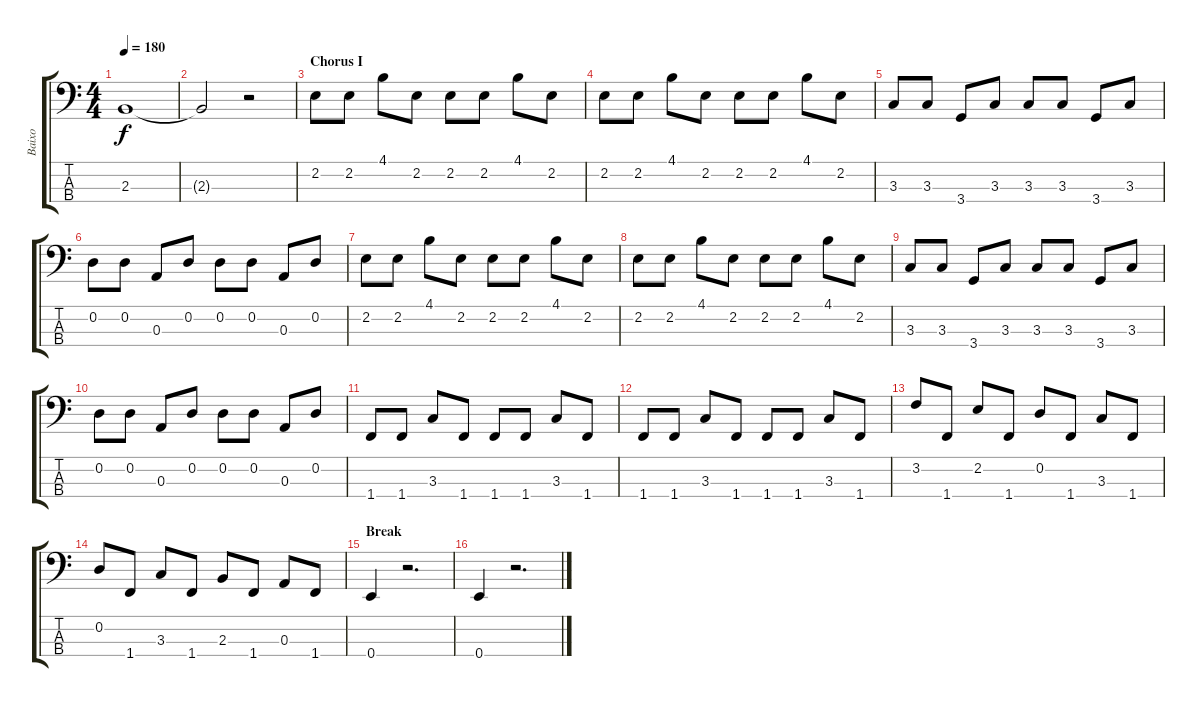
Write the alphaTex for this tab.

\track ("Baixo" "Baixo") {instrument electricbasspick}
\staff {score tabs}
\tuning (G2 D2 A1 E1) {hide}
\ts (4 4)
\tempo 180
\clef f4
\ks c
2.3.1{dy f} |
2.3{t}.2 r.2 |
\section ("" "Chorus I")
2.2.8 2.2.8 4.1.8 2.2.8 2.2.8 2.2.8 4.1.8 2.2.8 |
2.2.8 2.2.8 4.1.8 2.2.8 2.2.8 2.2.8 4.1.8 2.2.8 |
3.3.8 3.3.8 3.4.8 3.3.8 3.3.8 3.3.8 3.4.8 3.3.8 |
0.2.8 0.2.8 0.3.8 0.2.8 0.2.8 0.2.8 0.3.8 0.2.8 |
2.2.8 2.2.8 4.1.8 2.2.8 2.2.8 2.2.8 4.1.8 2.2.8 |
2.2.8 2.2.8 4.1.8 2.2.8 2.2.8 2.2.8 4.1.8 2.2.8 |
3.3.8 3.3.8 3.4.8 3.3.8 3.3.8 3.3.8 3.4.8 3.3.8 |
0.2.8 0.2.8 0.3.8 0.2.8 0.2.8 0.2.8 0.3.8 0.2.8 |
1.4.8 1.4.8 3.3.8 1.4.8 1.4.8 1.4.8 3.3.8 1.4.8 |
1.4.8 1.4.8 3.3.8 1.4.8 1.4.8 1.4.8 3.3.8 1.4.8 |
3.2.8 1.4.8 2.2.8 1.4.8 0.2.8 1.4.8 3.3.8 1.4.8 |
0.2.8 1.4.8 3.3.8 1.4.8 2.3.8 1.4.8 0.3.8 1.4.8 |
\section ("" "Break")
0.4.4 r.2{d} |
0.4.4 r.2{d}
